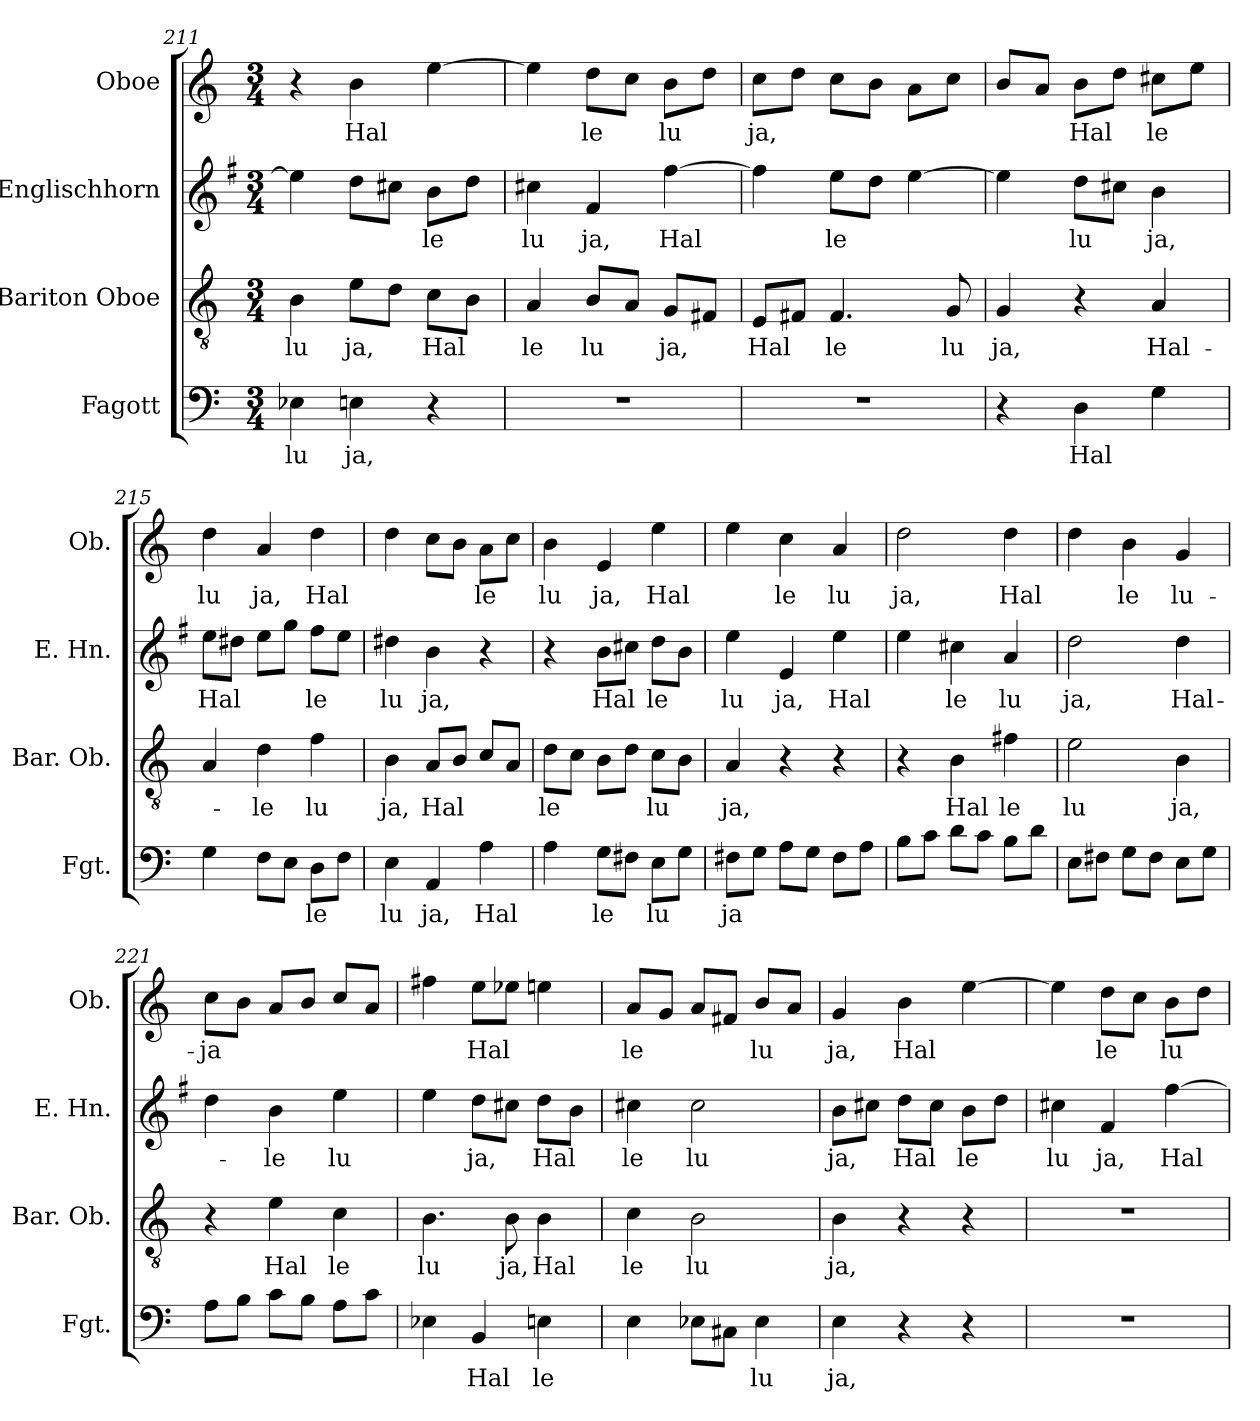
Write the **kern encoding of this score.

**kern	**text	**kern	**text	**kern	**text	**kern	**text
*part4	*part4	*part3	*part3	*part2	*part2	*part1	*part1
*staff4	*staff4	*staff3	*staff3	*staff2	*staff2	*staff1	*staff1
*I"Fagott	*	*I"Bariton Oboe	*	*I"Englischhorn	*	*I"Oboe	*
*I'Fgt.	*	*I'Bar. Ob.	*	*I'E. Hn.	*	*I'Ob.	*
*clefF4	*	*clefGv2	*	*clefG2	*	*clefG2	*
*	*	*	*	*ITrd4c7	*	*	*
*k[]	*	*k[]	*	*k[]	*	*k[]	*
*M3/4	*	*M3/4	*	*M3/4	*	*M3/4	*
=211	=211	=211	=211	=211	=211	=211	=211
4E-X\	lu	4B\	lu	4a\]	.	4r	.
4En\	ja,	8e\L	ja,	8g\L	.	4b\	Hal
.	.	8d\J	.	8f#X\J	.	.	.
4r	.	8c\L	Hal	8e\L	le	[4ee\	.
.	.	8B\J	.	8g\J	.	.	.
=212	=212	=212	=212	=212	=212	=212	=212
2.r	.	4A/	le	4f#X\	lu	4ee\]	.
.	.	8B/L	lu	4B/	ja,	8dd\L	le
.	.	8A/J	.	.	.	8cc\J	.
.	.	8G/L	ja,	[4b\	Hal	8b\L	lu
.	.	8F#X/J	.	.	.	8dd\J	.
=213	=213	=213	=213	=213	=213	=213	=213
2.r	.	8E/L	Hal	4b\]	.	8cc\L	ja,
.	.	8F#X/J	.	.	.	8dd\J	.
.	.	4.F#/	le	8a\L	le	8cc\L	.
.	.	.	.	8g\J	.	8b\J	.
.	.	.	.	[4a\	.	8a\L	.
.	.	8G/	lu	.	.	8cc\J	.
!!LO:LB:g=z
=214	=214	=214	=214	=214	=214	=214	=214
4r	.	4G/	ja,	4a\]	.	8b/L	.
.	.	.	.	.	.	8a/J	.
4D\	Hal	4r	.	8g\L	lu	8b\L	Hal
.	.	.	.	8f#X\J	.	8dd\J	.
4G\	.	4A/	Hal-	4e\	ja,	8cc#X\L	le
.	.	.	.	.	.	8ee\J	.
=215	=215	=215	=215	=215	=215	=215	=215
4G\	.	4A/	.	8a\L	Hal	4dd\	-lu
.	.	.	.	8g#X\J	.	.	.
8F\L	.	4d\	le	8a\L	.	4a/	ja,
8E\J	.	.	.	8cc\J	.	.	.
8D\L	le	4f\	lu	8b\L	le	4dd\	Hal
8F\J	.	.	.	8a\J	.	.	.
=216	=216	=216	=216	=216	=216	=216	=216
4E\	lu	4B\	ja,	4g#X\	lu	4dd\	.
4AA/	ja,	8A/L	Hal	4e\	ja,	8cc\L	.
.	.	8B/J	.	.	.	8b\J	.
4A\	Hal	8c/L	.	4r	.	8a\L	le
.	.	8A/J	.	.	.	8cc\J	.
=217	=217	=217	=217	=217	=217	=217	=217
4A\	.	8d\L	le	4r	.	4b\	lu
.	.	8c\J	.	.	.	.	.
8G\L	le	8B\L	.	8e\L	Hal	4e/	ja,
8F#X\J	.	8d\J	.	8f#X\J	.	.	.
8E\L	lu	8c\L	lu	8g\L	le	4ee\	Hal
8G\J	.	8B\J	.	8e\J	.	.	.
=218	=218	=218	=218	=218	=218	=218	=218
8F#X\L	ja	4A/	ja,	4a\	lu	4ee\	.
8G\J	.	.	.	.	.	.	.
8A\L	.	4r	.	4A/	ja,	4cc\	le
8G\J	.	.	.	.	.	.	.
8F#\L	.	4r	.	4a\	Hal	4a/	lu
8A\J	.	.	.	.	.	.	.
!!LO:PB:g=z
=219	=219	=219	=219	=219	=219	=219	=219
8B\L	.	4r	.	4a\	.	2dd\	ja,
8c\J	.	.	.	.	.	.	.
8d\L	.	4B\	Hal	4f#X\	le	.	.
8c\J	.	.	.	.	.	.	.
8B\L	.	4f#X\	le	4d/	lu	4dd\	Hal
8d\J	.	.	.	.	.	.	.
=220	=220	=220	=220	=220	=220	=220	=220
8E\L	.	2e\	lu	2g\	ja,	4dd\	.
8F#X\J	.	.	.	.	.	.	.
8G\L	.	.	.	.	.	4b\	le
8F#\J	.	.	.	.	.	.	.
8E\L	.	4B\	ja,	4g\	Hal-	4g/	lu-
8G\J	.	.	.	.	.	.	.
=221	=221	=221	=221	=221	=221	=221	=221
8A\L	.	4r	.	4g\	.	8cc\L	ja
8B\J	.	.	.	.	.	8b\J	.
8c\L	.	4e\	Hal	4e\	le	8a/L	.
8B\J	.	.	.	.	.	8b/J	.
8A\L	.	4c\	le	4a\	lu	8cc/L	.
8c\J	.	.	.	.	.	8a/J	.
=222	=222	=222	=222	=222	=222	=222	=222
4E-X\	.	4.B\	lu	4a\	.	4ff#X\	.
4BB/	Hal	.	.	8g\L	ja,	8ee\L	Hal
.	.	8B\	ja,	8f#X\J	.	8ee-X\J	.
4En\	le	4B\	Hal	8g\L	Hal	4een\	.
.	.	.	.	8e\J	.	.	.
=223	=223	=223	=223	=223	=223	=223	=223
4E\	.	4c\	le	4f#X\	le	8a/L	le
.	.	.	.	.	.	8g/J	.
8E-X\L	.	2B\	lu	2f#\	lu	8a/L	.
8C#X\J	.	.	.	.	.	8f#X/J	.
4E-\	lu	.	.	.	.	8b/L	lu
.	.	.	.	.	.	8a/J	.
!!LO:LB:g=z
=224	=224	=224	=224	=224	=224	=224	=224
4E\	ja,	4B\	ja,	8e\L	ja,	4g/	ja,
.	.	.	.	8f#X\J	.	.	.
4r	.	4r	.	8g\L	Hal	4b\	Hal
.	.	.	.	8f#\J	.	.	.
4r	.	4r	.	8e\L	le	[4ee\	.
.	.	.	.	8g\J	.	.	.
=225	=225	=225	=225	=225	=225	=225	=225
2.r	.	2.r	.	4f#X\	lu	4ee\]	.
.	.	.	.	4B/	ja,	8dd\L	le
.	.	.	.	.	.	8cc\J	.
.	.	.	.	[4b\	Hal	8b\L	lu
.	.	.	.	.	.	8dd\J	.
=	=	=	=	=	=	=	=
*-	*-	*-	*-	*-	*-	*-	*-
